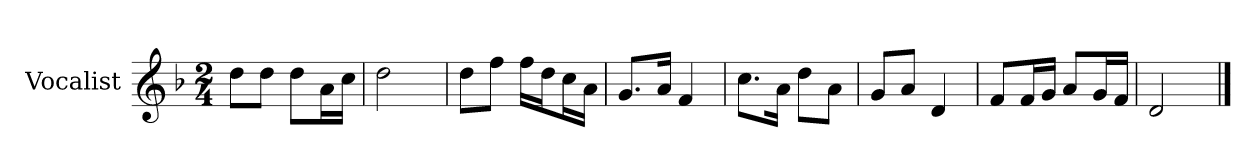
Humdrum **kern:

**kern
*part1
*staff1
*I"Vocalist
*k[b-]
*F:
*M2/4
=
8ddL
8ddJ
8ddL
16aL
16ccJJ
=1
2dd
=2
8ddL
8ffJ
16ffLL
16ddJ
16ccL
16aJJ
=3
8.gL
16aJk
4f
=4
8.ccL
16aJk
8ddL
8aJ
=5
8gL
8aJ
4d
=6
8fL
16fL
16gJJ
8aL
16gL
16fJJ
=7
2d
==
*-
